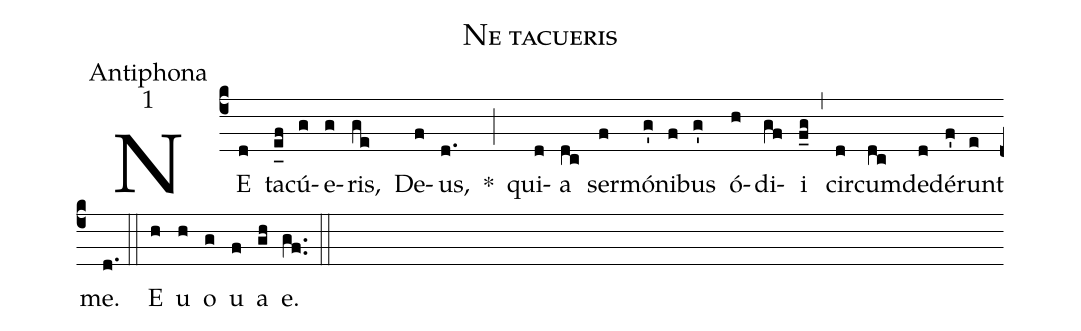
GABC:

name:Ne tacueris;
office-part:Antiphona;
mode:1;
%%
(c4) NE(d) ta(e_[uh:l]f)cú(g)e(g)ris,(ge) De(f)us,(d.) *(;) qui(d)a(dc) ser(f)mó(g')ni(f)bus(g') ó(h)di(gf)i(f_g) (,) cir(d)cum(dc)de(d)dé(f')runt(e) me.(d.) (::) <eu>E(h) u(h) o(g) u(f) a(gh) e.</eu>(gf..) (::)
